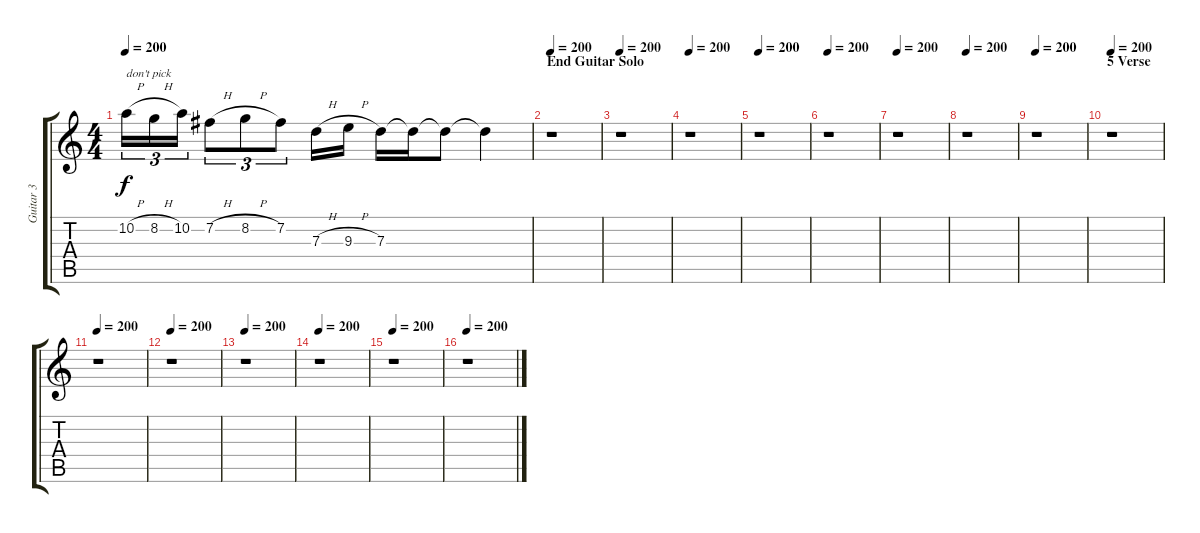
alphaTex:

\track ("Guitar 3" "Guitar 3") {instrument distortionguitar}
\staff {score tabs}
\tuning (E4 B3 G3 D3 A2 E2) {hide}
\ts (4 4)
\tempo 200
\clef g2
\ks c
10.2{h}.16{tu (3 2) txt "don't pick" dy f} 8.2{h}.16{tu (3 2)} 10.2.16{tu (3 2)} 7.2{h}.8{tu (3 2)} 8.2{h}.8{tu (3 2)} 7.2.8{tu (3 2)} 7.3{h}.16 9.3{h}.16 7.3.16 7.3{t}.16 7.3{t}.8 7.3{t}.4 |
\section ("" "End Guitar Solo")
\tempo 200
r.1 |
\tempo 200
r.1 |
\tempo 200
r.1 |
\tempo 200
r.1 |
\tempo 200
r.1 |
\tempo 200
r.1 |
\tempo 200
r.1 |
\tempo 200
r.1 |
\section ("" "5 Verse")
\tempo 200
r.1 |
\tempo 200
r.1 |
\tempo 200
r.1 |
\tempo 200
r.1 |
\tempo 200
r.1 |
\tempo 200
r.1 |
\tempo 200
r.1
